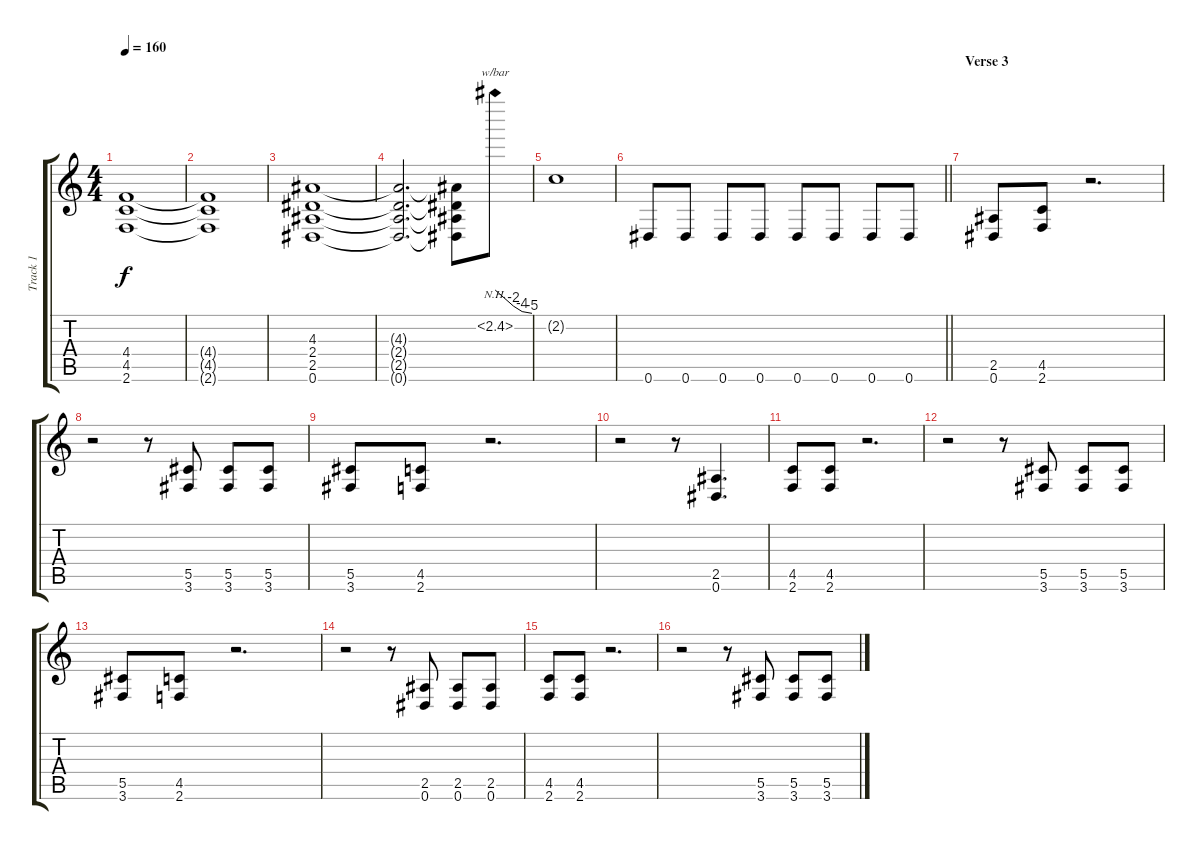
\track ("Track 1" "Track 1") {instrument distortionguitar}
\staff {score tabs}
\tuning (Eb4 Bb3 Gb3 Db3 Ab2 Eb2) {hide}
\ts (4 4)
\tempo 160
\clef g2
\ks c
(4.4{t} 4.5{t} 2.6{t}).1{dy f} |
(4.4{t} 4.5{t} 2.6{t}).1 |
(4.3 2.4 2.5 0.6).1 |
(4.3{t} 2.4{t} 2.5{t} 0.6{t}).2{d} (4.3{t} 2.4{t} 2.5{t} 0.6{t}).8 2.2{nh}.8{tbe (custom default 0 0 30 -8 44 -16 60 -20)} |
2.2{t}.1 |
\barLineRight lightlight
0.6.8 0.6.8 0.6.8 0.6.8 0.6.8 0.6.8 0.6.8 0.6.8 |
\section ("" "Verse 3")
(2.5 0.6).8 (4.5 2.6).8 r.2{d} |
r.2 r.8 (5.5 3.6).8 (5.5 3.6).8 (5.5 3.6).8 |
(5.5 3.6).8 (4.5 2.6).8 r.2{d} |
r.2 r.8 (2.5 0.6).4{d} |
(4.5 2.6).8 (4.5 2.6).8 r.2{d} |
r.2 r.8 (5.5 3.6).8 (5.5 3.6).8 (5.5 3.6).8 |
(5.5 3.6).8 (4.5 2.6).8 r.2{d} |
r.2 r.8 (2.5 0.6).8 (2.5 0.6).8 (2.5 0.6).8 |
(4.5 2.6).8 (4.5 2.6).8 r.2{d} |
r.2 r.8 (5.5 3.6).8 (5.5 3.6).8 (5.5 3.6).8
